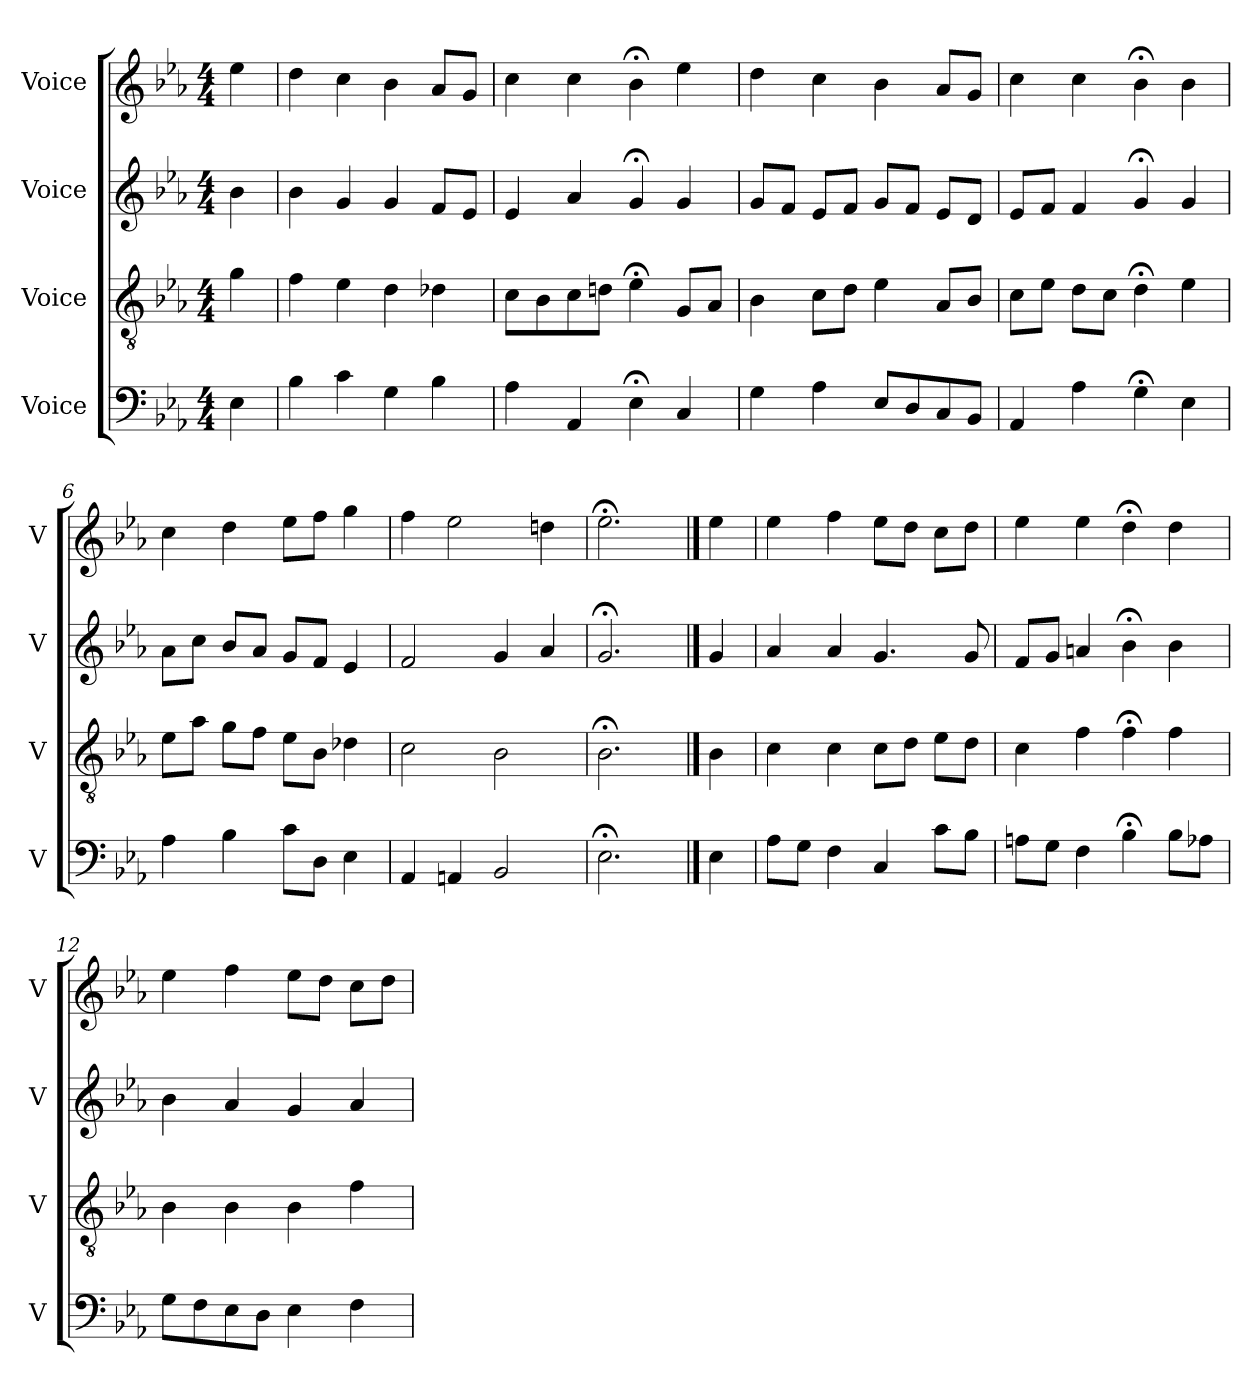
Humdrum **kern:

**kern	**kern	**kern	**kern
*part4	*part3	*part2	*part1
*staff4	*staff3	*staff2	*staff1
*I"Voice	*I"Voice	*I"Voice	*I"Voice
*I'V	*I'V	*I'V	*I'V
*clefF4	*clefGv2	*clefG2	*clefG2
*k[b-e-a-]	*k[b-e-a-]	*k[b-e-a-]	*k[b-e-a-]
*M4/4	*M4/4	*M4/4	*M4/4
*MM100	*MM100	*MM100	*MM100
=1	=1	=1	=1
4E-\	4g\	4b-\	4ee-\
=2	=2	=2	=2
4B-\	4f\	4b-\	4dd\
4c\	4e-\	4g/	4cc\
4G\	4d\	4g/	4b-\
4B-\	4d-X\	8f/L	8a-/L
.	.	8e-/J	8g/J
=3	=3	=3	=3
4A-\	8c\L	4e-/	4cc\
.	8B-\	.	.
4AA-/	8c\	4a-/	4cc\
.	8dn\J	.	.
4E-;\	4e-;\	4g;/	4b-;\
4C/	8G/L	4g/	4ee-\
.	8A-/J	.	.
=4	=4	=4	=4
4G\	4B-\	8g/L	4dd\
.	.	8f/J	.
4A-\	8c\L	8e-/L	4cc\
.	8d\J	8f/J	.
8E-/L	4e-\	8g/L	4b-\
8D/	.	8f/J	.
8C/	8A-/L	8e-/L	8a-/L
8BB-/J	8B-/J	8d/J	8g/J
=5	=5	=5	=5
4AA-/	8c\L	8e-/L	4cc\
.	8e-\J	8f/J	.
4A-\	8d\L	4f/	4cc\
.	8c\J	.	.
4G;\	4d;\	4g;/	4b-;\
4E-\	4e-\	4g/	4b-\
=6	=6	=6	=6
4A-\	8e-\L	8a-\L	4cc\
.	8a-\J	8cc\J	.
4B-\	8g\L	8b-/L	4dd\
.	8f\J	8a-/J	.
8c\L	8e-\L	8g/L	8ee-\L
8D\J	8B-\J	8f/J	8ff\J
4E-\	4d-X\	4e-/	4gg\
!!LO:LB:g=z
=7	=7	=7	=7
4AA-/	2c\	2f/	4ff\
4AAn/	.	.	2ee-\
2BB-/	2B-\	4g/	.
.	.	4a-/	4ddn\
=8	=8	=8	=8
2.E-;\	2.B-;\	2.g;/	2.ee-;\
==9	==9	==9	==9
4E-\	4B-\	4g/	4ee-\
=10	=10	=10	=10
8A-\L	4c\	4a-/	4ee-\
8G\J	.	.	.
4F\	4c\	4a-/	4ff\
4C/	8c\L	4.g/	8ee-\L
.	8d\J	.	8dd\J
8c\L	8e-\L	.	8cc\L
8B-\J	8d\J	8g/	8dd\J
=11	=11	=11	=11
8An\L	4c\	8f/L	4ee-\
8G\J	.	8g/J	.
4F\	4f\	4an/	4ee-\
4B-;\	4f;\	4b-;\	4dd;\
8B-\L	4f\	4b-\	4dd\
8A-X\J	.	.	.
=12	=12	=12	=12
8G\L	4B-\	4b-\	4ee-\
8F\	.	.	.
8E-\	4B-\	4a-/	4ff\
8D\J	.	.	.
4E-\	4B-\	4g/	8ee-\L
.	.	.	8dd\J
4F\	4f\	4a-/	8cc\L
.	.	.	8dd\J
=	=	=	=
*-	*-	*-	*-
